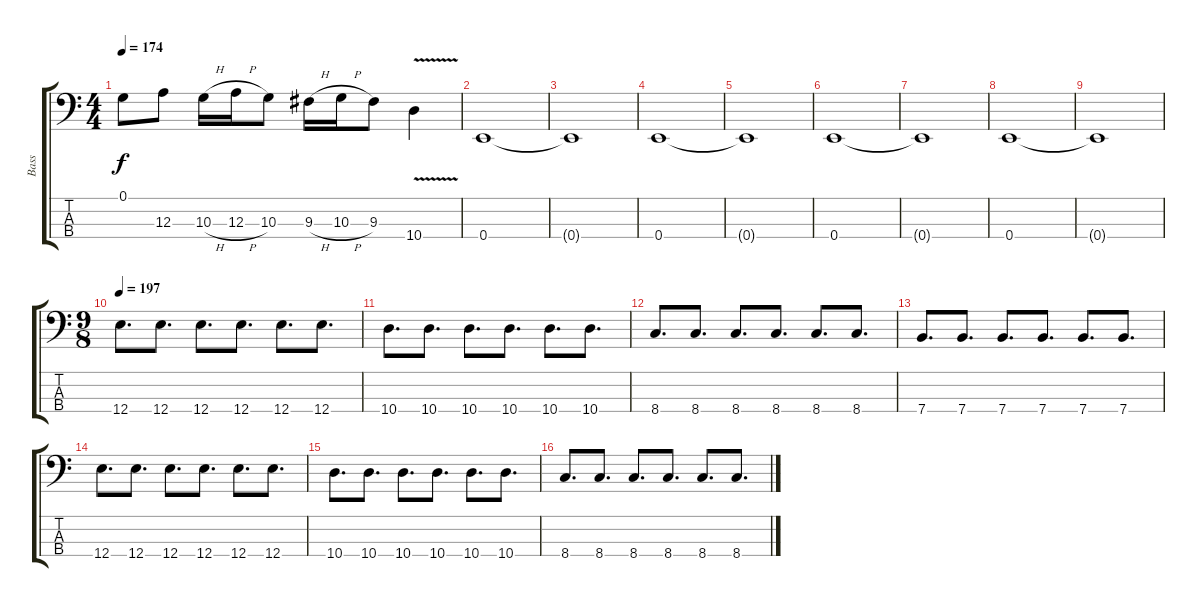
\track ("Bass" "Bass") {instrument electricbassfinger}
\staff {score tabs}
\tuning (G2 D2 A1 E1) {hide}
\ts (4 4)
\tempo 174
\clef f4
\ks c
0.1.8{dy f} 12.3.8 10.3{h}.16 12.3{h}.16 10.3.8 9.3{h}.16 10.3{h}.16 9.3.8 10.4{v}.4 |
0.4.1 |
0.4{t}.1 |
0.4.1 |
0.4{t}.1 |
0.4.1 |
0.4{t}.1 |
0.4.1 |
0.4{t}.1 |
\ts (9 8)
\tempo 197
12.4.8{d} 12.4.8{d} 12.4.8{d} 12.4.8{d} 12.4.8{d} 12.4.8{d} |
10.4.8{d} 10.4.8{d} 10.4.8{d} 10.4.8{d} 10.4.8{d} 10.4.8{d} |
8.4.8{d} 8.4.8{d} 8.4.8{d} 8.4.8{d} 8.4.8{d} 8.4.8{d} |
7.4.8{d} 7.4.8{d} 7.4.8{d} 7.4.8{d} 7.4.8{d} 7.4.8{d} |
12.4.8{d} 12.4.8{d} 12.4.8{d} 12.4.8{d} 12.4.8{d} 12.4.8{d} |
10.4.8{d} 10.4.8{d} 10.4.8{d} 10.4.8{d} 10.4.8{d} 10.4.8{d} |
8.4.8{d} 8.4.8{d} 8.4.8{d} 8.4.8{d} 8.4.8{d} 8.4.8{d}
